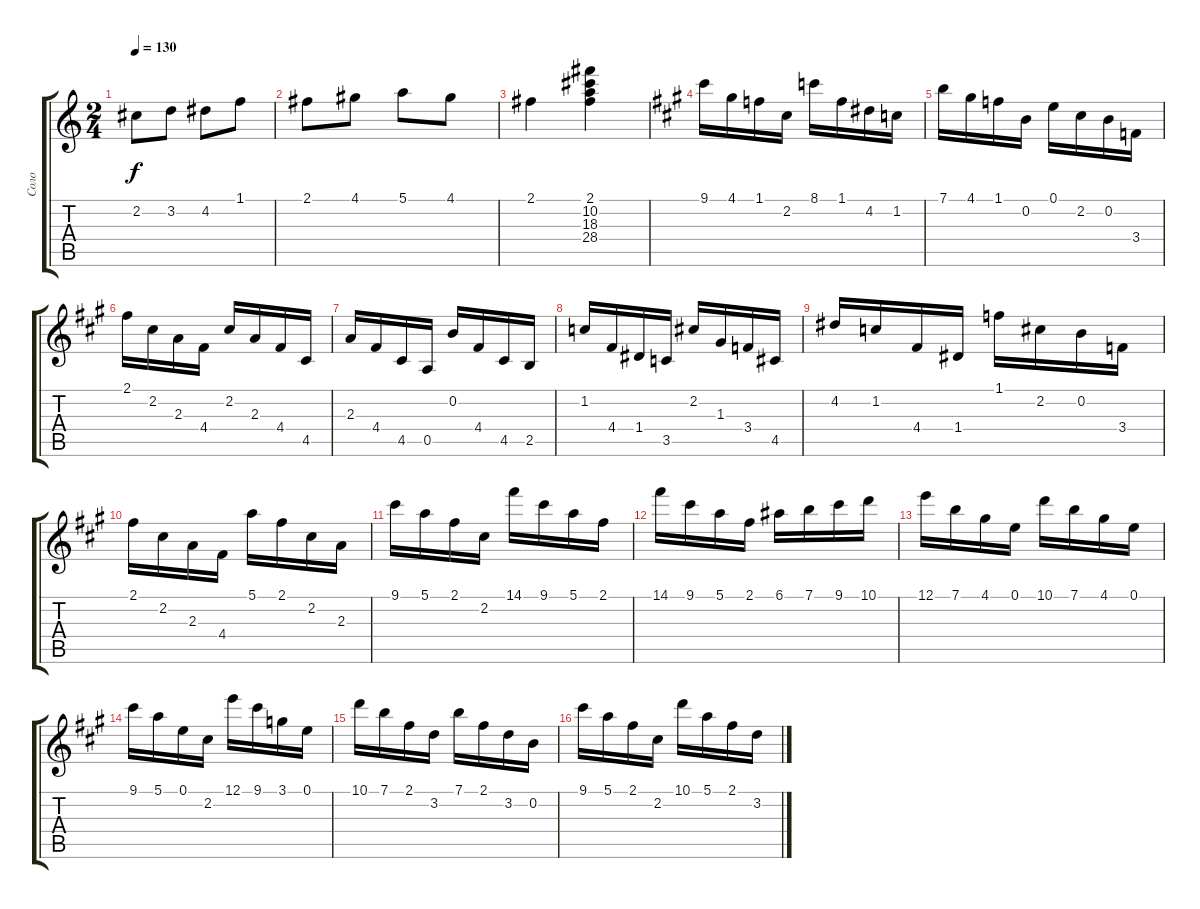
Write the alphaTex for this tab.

\track ("Соло" "Соло") {instrument acousticguitarsteel}
\staff {score tabs}
\tuning (E4 B3 G3 D3 A2 E2) {hide}
\ts (2 4)
\tempo 130
\clef g2
\ks c
2.2.8{dy f} 3.2.8 4.2.8 1.1.8 |
2.1.8 4.1.8 5.1.8 4.1.8 |
2.1.4 (2.1 10.2 18.3 28.4).4 |
\ks a
9.1.16{volume 12 instrument accordion} 4.1.16 1.1.16 2.2.16 8.1.16 1.1.16 4.2.16 1.2.16 |
7.1.16 4.1.16 1.1.16 0.2.16 0.1.16 2.2.16 0.2.16 3.4.16 |
2.1.16 2.2.16 2.3.16 4.4.16 2.2.16 2.3.16 4.4.16 4.5.16 |
2.3.16 4.4.16 4.5.16 0.5.16 0.2.16 4.4.16 4.5.16 2.5.16 |
1.2.16 4.4.16 1.4.16 3.5.16 2.2.16 1.3.16 3.4.16 4.5.16 |
4.2.16 1.2.16 4.4.16 1.4.16 1.1.16 2.2.16 0.2.16 3.4.16 |
2.1.16 2.2.16 2.3.16 4.4.16 5.1.16 2.1.16 2.2.16 2.3.16 |
9.1.16 5.1.16 2.1.16 2.2.16 14.1.16 9.1.16 5.1.16 2.1.16 |
14.1.16 9.1.16 5.1.16 2.1.16 6.1.16 7.1.16 9.1.16 10.1.16 |
12.1.16 7.1.16 4.1.16 0.1.16 10.1.16 7.1.16 4.1.16 0.1.16 |
9.1.16 5.1.16 0.1.16 2.2.16 12.1.16 9.1.16 3.1.16 0.1.16 |
10.1.16 7.1.16 2.1.16 3.2.16 7.1.16 2.1.16 3.2.16 0.2.16 |
9.1.16 5.1.16 2.1.16 2.2.16 10.1.16 5.1.16 2.1.16 3.2.16
